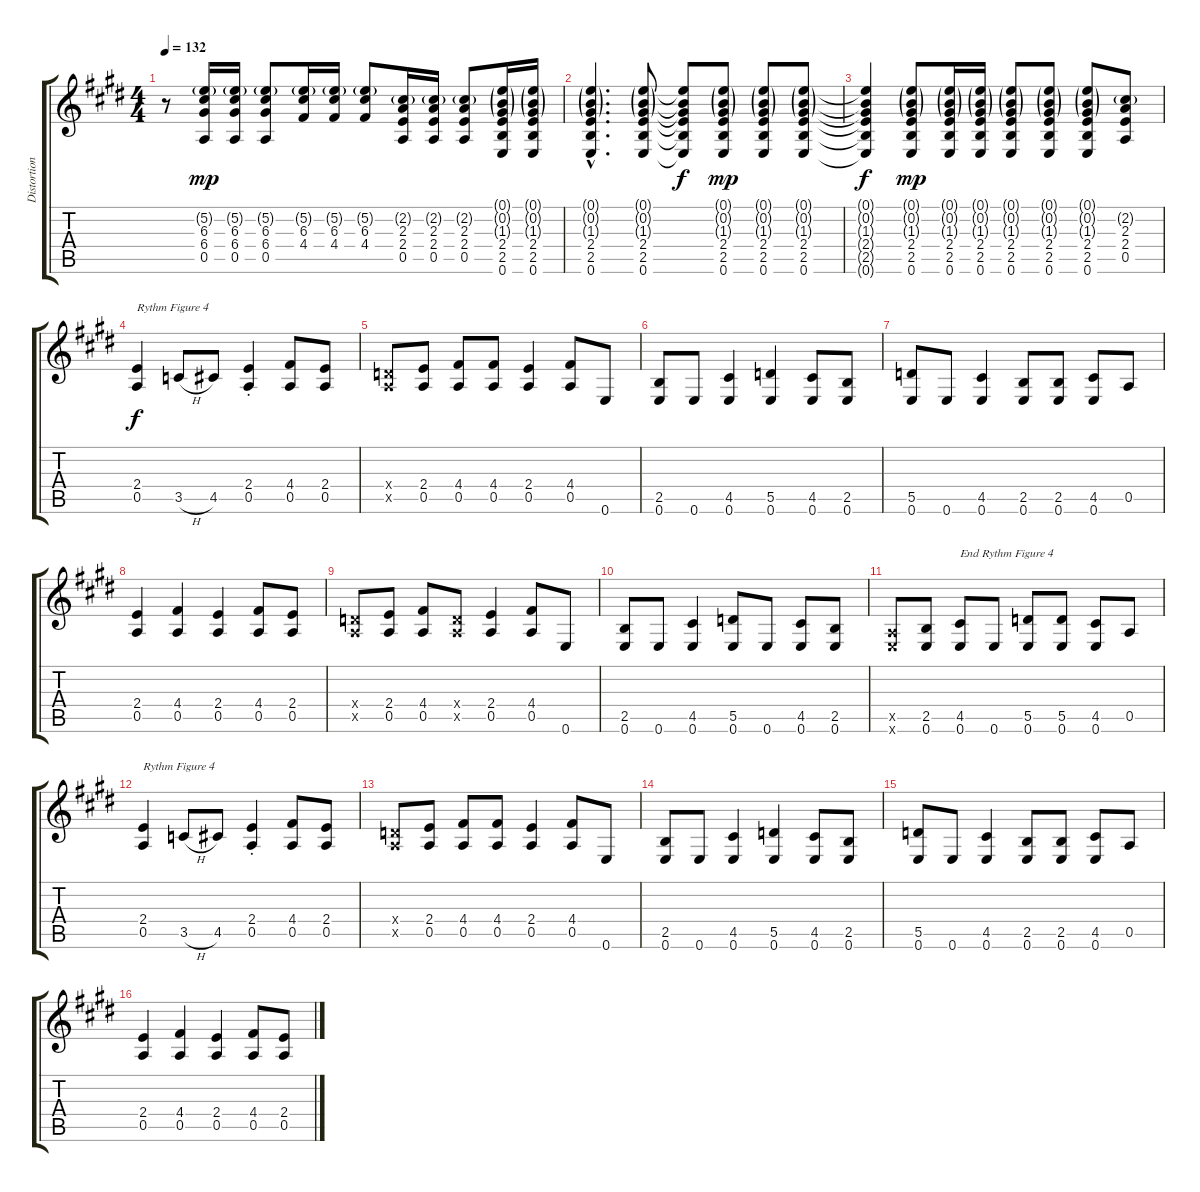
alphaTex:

\track ("Distortion Rythm [Guitar III]" "Distortion") {instrument distortionguitar}
\staff {score tabs}
\tuning (E4 B3 G3 D3 A2 E2) {hide}
\ts (4 4)
\tempo 132
\clef g2
\ks e
r.8{dy mp} (5.2{g} 6.3 6.4 0.5).16 (5.2{g} 6.3 6.4 0.5).16 (5.2{g} 6.3 6.4 0.5).8 (5.2{g} 6.3 4.4).16 (5.2{g} 6.3 4.4).16 (5.2{g} 6.3 4.4).8 (2.2{g} 2.3 2.4 0.5).16 (2.2{g} 2.3 2.4 0.5).16 (2.2{g} 2.3 2.4 0.5).8 (0.1{g} 0.2{g} 1.3{g} 2.4 2.5 0.6).16 (0.1{g} 0.2{g} 1.3{g} 2.4 2.5 0.6).16 |
(0.1{g hac} 0.2{g hac} 1.3{g hac} 2.4{hac} 2.5{hac} 0.6{hac}).4{d} (0.1{g} 0.2{g} 1.3{g} 2.4 2.5 0.6).8 (0.1{t} 0.2{t} 1.3{t} 2.4{t} 2.5{t} 0.6{t}).8{dy f} (0.1{g} 0.2{g} 1.3{g} 2.4 2.5 0.6).8{dy mp} (0.1{g} 0.2{g} 1.3{g} 2.4 2.5 0.6).8 (0.1{g} 0.2{g} 1.3{g} 2.4 2.5 0.6).8 |
(0.1{t} 0.2{t} 1.3{t} 2.4{t} 2.5{t} 0.6{t}).4{dy f} (0.1{g} 0.2{g} 1.3{g} 2.4 2.5 0.6).8{dy mp} (0.1{g} 0.2{g} 1.3{g} 2.4 2.5 0.6).16 (0.1{g} 0.2{g} 1.3{g} 2.4 2.5 0.6).16 (0.1{g} 0.2{g} 1.3{g} 2.4 2.5 0.6).8 (0.1{g} 0.2{g} 1.3{g} 2.4 2.5 0.6).8 (0.1{g} 0.2{g} 1.3{g} 2.4 2.5 0.6).8 (2.2{g} 2.3 2.4 0.5).8 |
(2.4 0.5).4{txt "Rythm Figure 4" dy f} 3.5{h}.8 4.5.8 (2.4 0.5{st}).4 (4.4 0.5).8 (2.4 0.5).8 |
(0.4{x} 0.5{x}).8 (2.4 0.5).8 (4.4 0.5).8 (4.4 0.5).8 (2.4 0.5).4 (4.4 0.5).8 0.6.8 |
(2.5 0.6).8 0.6.8 (4.5 0.6).4 (5.5 0.6).4 (4.5 0.6).8 (2.5 0.6).8 |
(5.5 0.6).8 0.6.8 (4.5 0.6).4 (2.5 0.6).8 (2.5 0.6).8 (4.5 0.6).8 0.5.8 |
(2.4 0.5).4 (4.4 0.5).4 (2.4 0.5).4 (4.4 0.5).8 (2.4 0.5).8 |
(0.4{x} 0.5{x}).8 (2.4 0.5).8 (4.4 0.5).8 (0.4{x} 0.5{x}).8 (2.4 0.5).4 (4.4 0.5).8 0.6.8 |
(2.5 0.6).8 0.6.8 (4.5 0.6).4 (5.5 0.6).8 0.6.8 (4.5 0.6).8 (2.5 0.6).8 |
(0.5{x} 0.6{x}).8 (2.5 0.6).8 (4.5 0.6).8{txt "End Rythm Figure 4"} 0.6.8 (5.5 0.6).8 (5.5 0.6).8 (4.5 0.6).8 0.5.8 |
(2.4 0.5).4{txt "Rythm Figure 4"} 3.5{h}.8 4.5.8 (2.4 0.5{st}).4 (4.4 0.5).8 (2.4 0.5).8 |
(0.4{x} 0.5{x}).8 (2.4 0.5).8 (4.4 0.5).8 (4.4 0.5).8 (2.4 0.5).4 (4.4 0.5).8 0.6.8 |
(2.5 0.6).8 0.6.8 (4.5 0.6).4 (5.5 0.6).4 (4.5 0.6).8 (2.5 0.6).8 |
(5.5 0.6).8 0.6.8 (4.5 0.6).4 (2.5 0.6).8 (2.5 0.6).8 (4.5 0.6).8 0.5.8 |
(2.4 0.5).4 (4.4 0.5).4 (2.4 0.5).4 (4.4 0.5).8 (2.4 0.5).8
